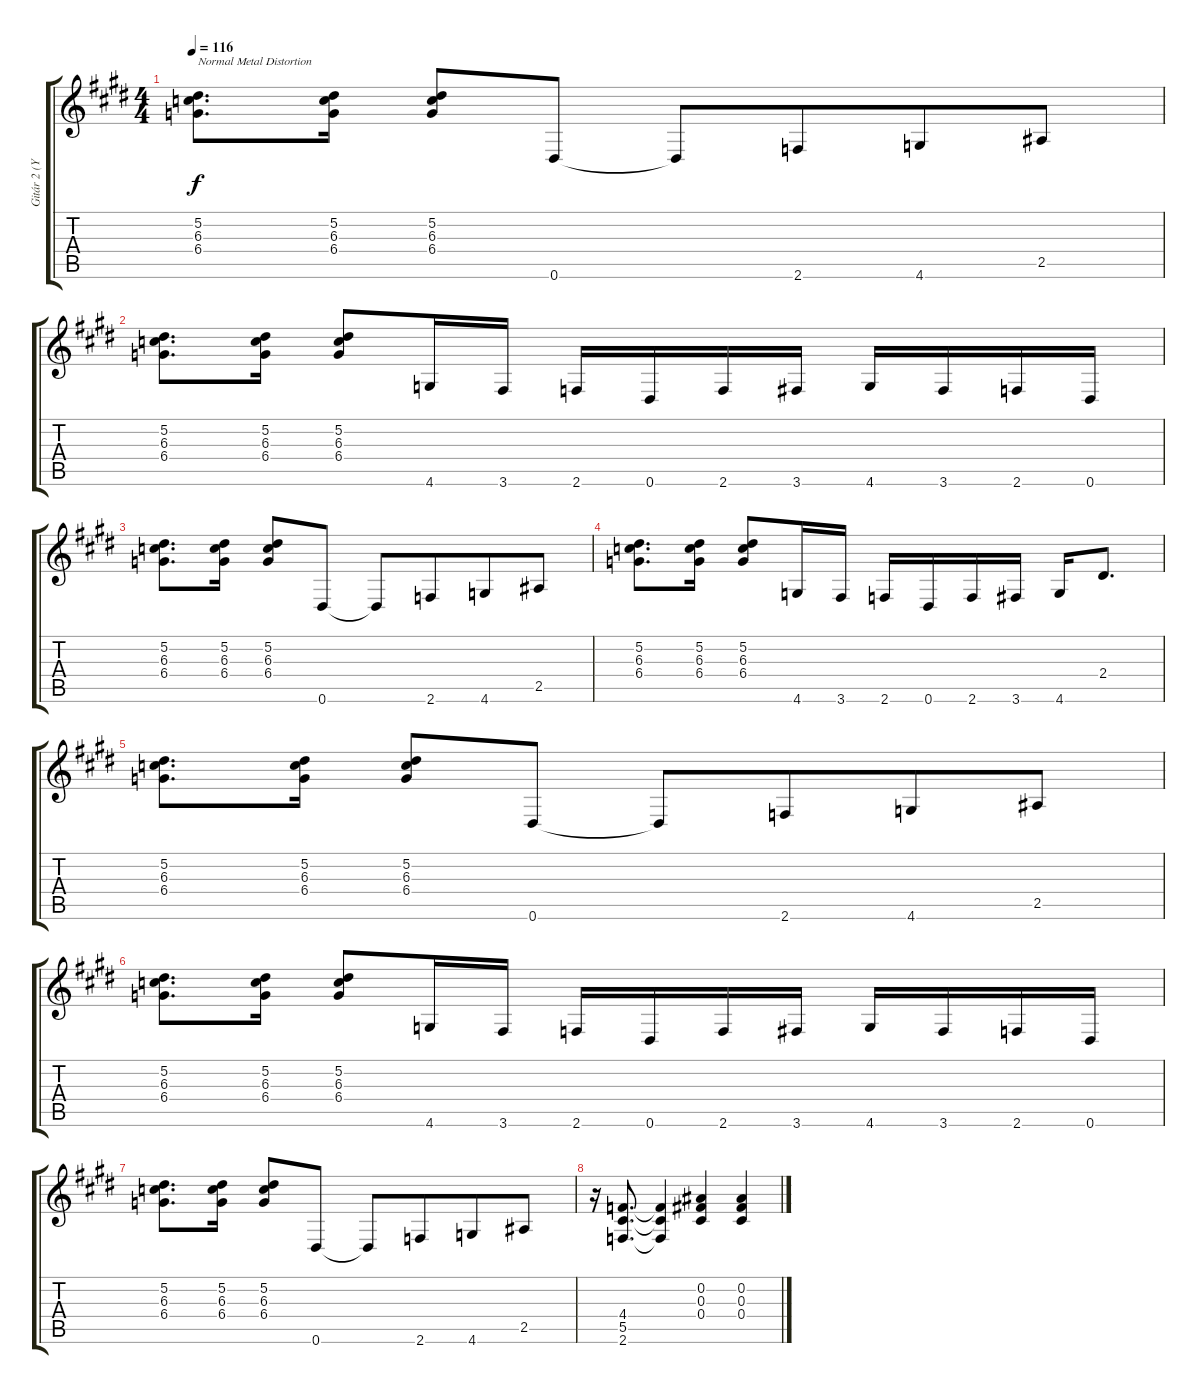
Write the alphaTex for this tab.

\track ("Gitár 2 (Yngwie Malmsteen)" "Gitár 2 (Y") {instrument distortionguitar}
\staff {score tabs}
\tuning (Eb4 Bb3 Gb3 Db3 Ab2 Eb2) {hide}
\ts (4 4)
\tempo 116
\clef g2
\ks e
(5.2 6.3 6.4).8{d txt "Normal Metal Distortion" dy f instrument distortionguitar} (5.2 6.3 6.4).16 (5.2 6.3 6.4).8 0.6.8 0.6{t}.8 2.6.8{beam merge} 4.6.8 2.5.8 |
(5.2 6.3 6.4).8{d} (5.2 6.3 6.4).16 (5.2 6.3 6.4).8 4.6.16 3.6.16 2.6.16 0.6.16 2.6.16 3.6.16 4.6.16 3.6.16 2.6.16 0.6.16 |
(5.2 6.3 6.4).8{d} (5.2 6.3 6.4).16 (5.2 6.3 6.4).8 0.6.8 0.6{t}.8 2.6.8{beam merge} 4.6.8 2.5.8 |
(5.2 6.3 6.4).8{d} (5.2 6.3 6.4).16 (5.2 6.3 6.4).8 4.6.16 3.6.16 2.6.16 0.6.16 2.6.16 3.6.16 4.6.16 2.4.8{d} |
(5.2 6.3 6.4).8{d} (5.2 6.3 6.4).16 (5.2 6.3 6.4).8 0.6.8 0.6{t}.8 2.6.8{beam merge} 4.6.8 2.5.8 |
(5.2 6.3 6.4).8{d} (5.2 6.3 6.4).16 (5.2 6.3 6.4).8 4.6.16 3.6.16 2.6.16 0.6.16 2.6.16 3.6.16 4.6.16 3.6.16 2.6.16 0.6.16 |
(5.2 6.3 6.4).8{d} (5.2 6.3 6.4).16 (5.2 6.3 6.4).8 0.6.8 0.6{t}.8 2.6.8{beam merge} 4.6.8 2.5.8 |
r.16 (4.4 5.5 2.6).8{d} (4.4{t} 5.5{t} 2.6{t}).4 (0.2 0.3 0.4).4 (0.2 0.3 0.4).4
